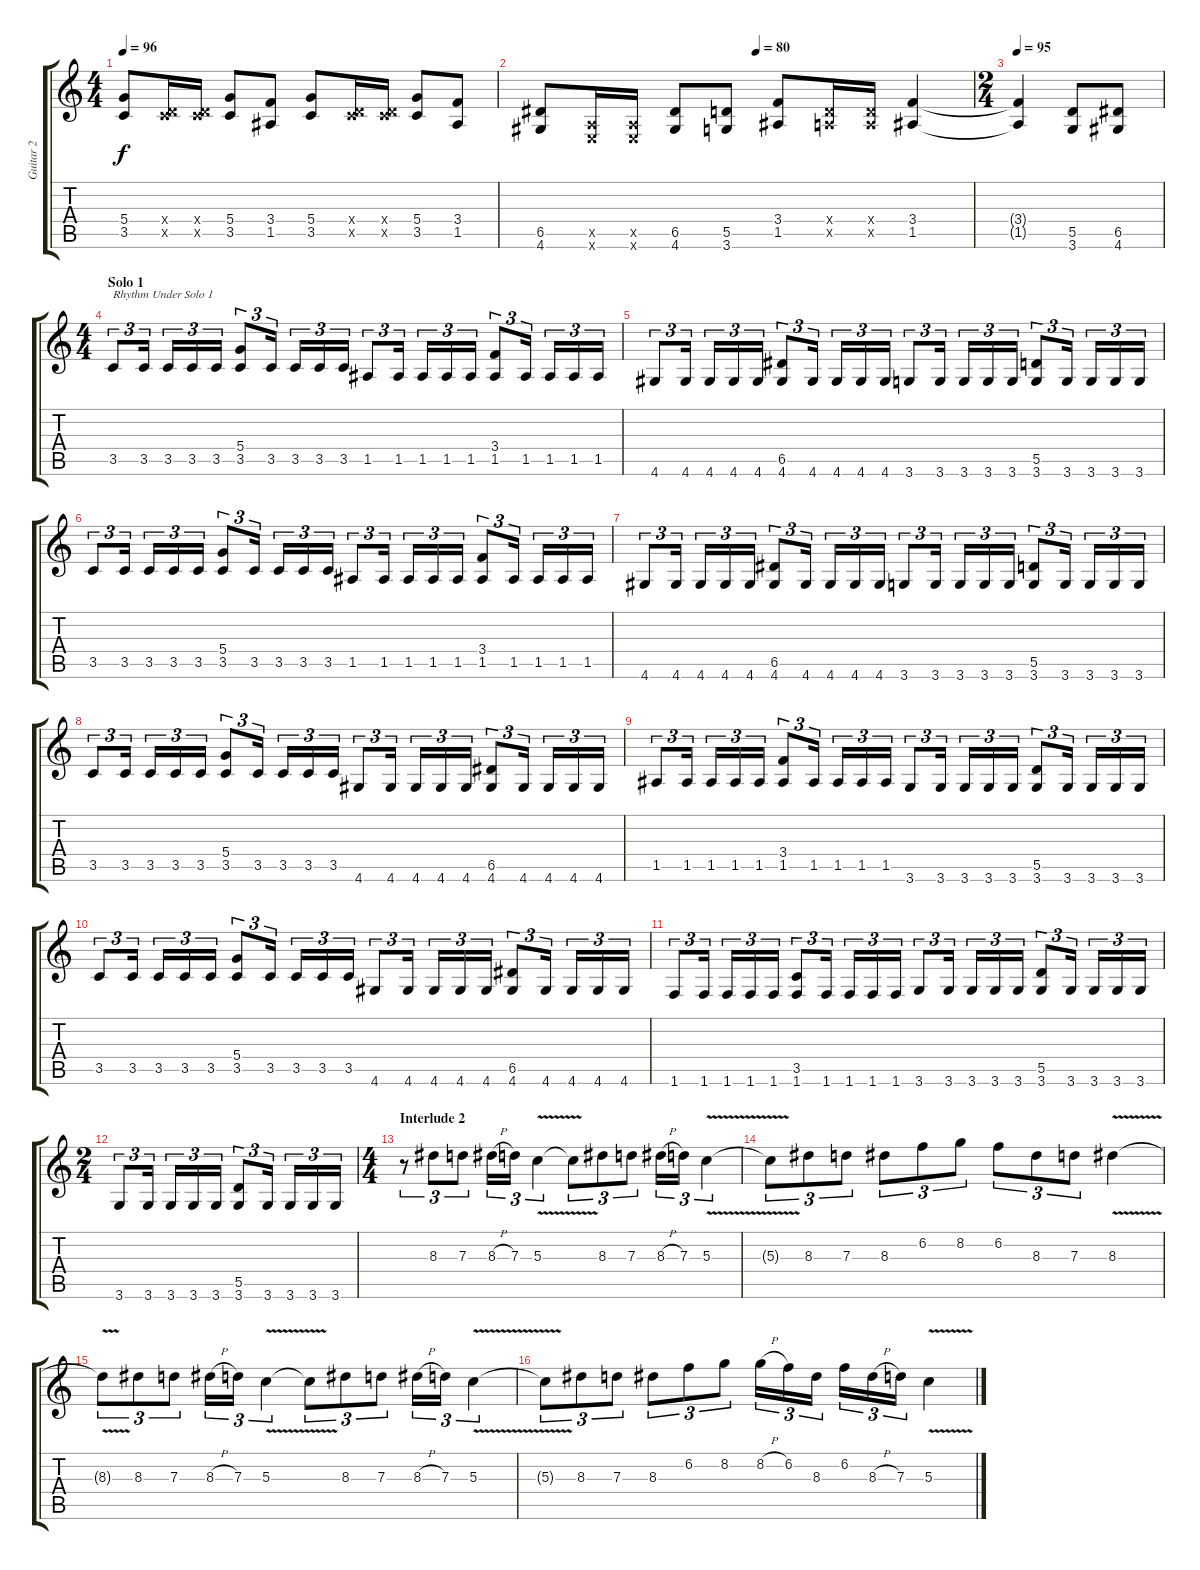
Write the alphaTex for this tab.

\track ("Guitar 2" "Guitar 2") {instrument overdrivenguitar}
\staff {score tabs}
\tuning (E4 B3 G3 D3 A2 E2) {hide}
\ts (4 4)
\tempo 96
\clef g2
\ks c
(5.4 3.5).8{dy f} (0.4{x} 3.5{x}).16 (0.4{x} 3.5{x}).16 (5.4 3.5).8 (3.4 1.5).8 (5.4 3.5).8 (0.4{x} 3.5{x}).16 (0.4{x} 3.5{x}).16 (5.4 3.5).8 (3.4 1.5).8 |
\tempo (80 0.5)
(6.5 4.6).8 (0.5{x} 0.6{x}).16 (0.5{x} 0.6{x}).16 (6.5 4.6).8 (5.5 3.6).8 (3.4 1.5).8 (0.4{x} 0.5{x}).16 (0.4{x} 0.5{x}).16 (3.4 1.5).4 |
\ts (2 4)
\tempo 95
(3.4{t} 1.5{t}).4 (5.5 3.6).8 (6.5 4.6).8 |
\ts (4 4)
\section ("" "Solo 1")
3.5.8{tu (3 2) txt "Rhythm Under Solo 1"} 3.5.16{tu (3 2)} 3.5.16{tu (3 2)} 3.5.16{tu (3 2)} 3.5.16{tu (3 2)} (5.4 3.5).8{tu (3 2)} 3.5.16{tu (3 2)} 3.5.16{tu (3 2)} 3.5.16{tu (3 2)} 3.5.16{tu (3 2)} 1.5.8{tu (3 2)} 1.5.16{tu (3 2)} 1.5.16{tu (3 2)} 1.5.16{tu (3 2)} 1.5.16{tu (3 2)} (3.4 1.5).8{tu (3 2)} 1.5.16{tu (3 2)} 1.5.16{tu (3 2)} 1.5.16{tu (3 2)} 1.5.16{tu (3 2)} |
4.6.8{tu (3 2)} 4.6.16{tu (3 2)} 4.6.16{tu (3 2)} 4.6.16{tu (3 2)} 4.6.16{tu (3 2)} (6.5 4.6).8{tu (3 2)} 4.6.16{tu (3 2)} 4.6.16{tu (3 2)} 4.6.16{tu (3 2)} 4.6.16{tu (3 2)} 3.6.8{tu (3 2)} 3.6.16{tu (3 2)} 3.6.16{tu (3 2)} 3.6.16{tu (3 2)} 3.6.16{tu (3 2)} (5.5 3.6).8{tu (3 2)} 3.6.16{tu (3 2)} 3.6.16{tu (3 2)} 3.6.16{tu (3 2)} 3.6.16{tu (3 2)} |
3.5.8{tu (3 2)} 3.5.16{tu (3 2)} 3.5.16{tu (3 2)} 3.5.16{tu (3 2)} 3.5.16{tu (3 2)} (5.4 3.5).8{tu (3 2)} 3.5.16{tu (3 2)} 3.5.16{tu (3 2)} 3.5.16{tu (3 2)} 3.5.16{tu (3 2)} 1.5.8{tu (3 2)} 1.5.16{tu (3 2)} 1.5.16{tu (3 2)} 1.5.16{tu (3 2)} 1.5.16{tu (3 2)} (3.4 1.5).8{tu (3 2)} 1.5.16{tu (3 2)} 1.5.16{tu (3 2)} 1.5.16{tu (3 2)} 1.5.16{tu (3 2)} |
4.6.8{tu (3 2)} 4.6.16{tu (3 2)} 4.6.16{tu (3 2)} 4.6.16{tu (3 2)} 4.6.16{tu (3 2)} (6.5 4.6).8{tu (3 2)} 4.6.16{tu (3 2)} 4.6.16{tu (3 2)} 4.6.16{tu (3 2)} 4.6.16{tu (3 2)} 3.6.8{tu (3 2)} 3.6.16{tu (3 2)} 3.6.16{tu (3 2)} 3.6.16{tu (3 2)} 3.6.16{tu (3 2)} (5.5 3.6).8{tu (3 2)} 3.6.16{tu (3 2)} 3.6.16{tu (3 2)} 3.6.16{tu (3 2)} 3.6.16{tu (3 2)} |
3.5.8{tu (3 2)} 3.5.16{tu (3 2)} 3.5.16{tu (3 2)} 3.5.16{tu (3 2)} 3.5.16{tu (3 2)} (5.4 3.5).8{tu (3 2)} 3.5.16{tu (3 2)} 3.5.16{tu (3 2)} 3.5.16{tu (3 2)} 3.5.16{tu (3 2)} 4.6.8{tu (3 2)} 4.6.16{tu (3 2)} 4.6.16{tu (3 2)} 4.6.16{tu (3 2)} 4.6.16{tu (3 2)} (6.5 4.6).8{tu (3 2)} 4.6.16{tu (3 2)} 4.6.16{tu (3 2)} 4.6.16{tu (3 2)} 4.6.16{tu (3 2)} |
1.5.8{tu (3 2)} 1.5.16{tu (3 2)} 1.5.16{tu (3 2)} 1.5.16{tu (3 2)} 1.5.16{tu (3 2)} (3.4 1.5).8{tu (3 2)} 1.5.16{tu (3 2)} 1.5.16{tu (3 2)} 1.5.16{tu (3 2)} 1.5.16{tu (3 2)} 3.6.8{tu (3 2)} 3.6.16{tu (3 2)} 3.6.16{tu (3 2)} 3.6.16{tu (3 2)} 3.6.16{tu (3 2)} (5.5 3.6).8{tu (3 2)} 3.6.16{tu (3 2)} 3.6.16{tu (3 2)} 3.6.16{tu (3 2)} 3.6.16{tu (3 2)} |
3.5.8{tu (3 2)} 3.5.16{tu (3 2)} 3.5.16{tu (3 2)} 3.5.16{tu (3 2)} 3.5.16{tu (3 2)} (5.4 3.5).8{tu (3 2)} 3.5.16{tu (3 2)} 3.5.16{tu (3 2)} 3.5.16{tu (3 2)} 3.5.16{tu (3 2)} 4.6.8{tu (3 2)} 4.6.16{tu (3 2)} 4.6.16{tu (3 2)} 4.6.16{tu (3 2)} 4.6.16{tu (3 2)} (6.5 4.6).8{tu (3 2)} 4.6.16{tu (3 2)} 4.6.16{tu (3 2)} 4.6.16{tu (3 2)} 4.6.16{tu (3 2)} |
1.6.8{tu (3 2)} 1.6.16{tu (3 2)} 1.6.16{tu (3 2)} 1.6.16{tu (3 2)} 1.6.16{tu (3 2)} (3.5 1.6).8{tu (3 2)} 1.6.16{tu (3 2)} 1.6.16{tu (3 2)} 1.6.16{tu (3 2)} 1.6.16{tu (3 2)} 3.6.8{tu (3 2)} 3.6.16{tu (3 2)} 3.6.16{tu (3 2)} 3.6.16{tu (3 2)} 3.6.16{tu (3 2)} (5.5 3.6).8{tu (3 2)} 3.6.16{tu (3 2)} 3.6.16{tu (3 2)} 3.6.16{tu (3 2)} 3.6.16{tu (3 2)} |
\ts (2 4)
3.6.8{tu (3 2)} 3.6.16{tu (3 2)} 3.6.16{tu (3 2)} 3.6.16{tu (3 2)} 3.6.16{tu (3 2)} (5.5 3.6).8{tu (3 2)} 3.6.16{tu (3 2)} 3.6.16{tu (3 2)} 3.6.16{tu (3 2)} 3.6.16{tu (3 2)} |
\ts (4 4)
\section ("" "Interlude 2")
r.8{tu (3 2) volume 8} 8.3.8{tu (3 2)} 7.3.8{tu (3 2)} 8.3{h}.16{tu (3 2)} 7.3.16{tu (3 2)} 5.3{v}.4{tu (3 2)} 5.3{t}.8{tu (3 2)} 8.3.8{tu (3 2)} 7.3.8{tu (3 2)} 8.3{h}.16{tu (3 2)} 7.3.16{tu (3 2)} 5.3{v}.4{tu (3 2)} |
5.3{t}.8{tu (3 2)} 8.3.8{tu (3 2)} 7.3.8{tu (3 2)} 8.3.8{tu (3 2)} 6.2.8{tu (3 2)} 8.2.8{tu (3 2)} 6.2.8{tu (3 2)} 8.3.8{tu (3 2)} 7.3.8{tu (3 2)} 8.3{v}.4 |
8.3{t}.8{tu (3 2)} 8.3.8{tu (3 2)} 7.3.8{tu (3 2)} 8.3{h}.16{tu (3 2)} 7.3.16{tu (3 2)} 5.3{v}.4{tu (3 2)} 5.3{t}.8{tu (3 2)} 8.3.8{tu (3 2)} 7.3.8{tu (3 2)} 8.3{h}.16{tu (3 2)} 7.3.16{tu (3 2)} 5.3{v}.4{tu (3 2)} |
5.3{t}.8{tu (3 2)} 8.3.8{tu (3 2)} 7.3.8{tu (3 2)} 8.3.8{tu (3 2)} 6.2.8{tu (3 2)} 8.2.8{tu (3 2)} 8.2{h}.16{tu (3 2) volume 11} 6.2.16{tu (3 2)} 8.3.16{tu (3 2)} 6.2.16{tu (3 2)} 8.3{h}.16{tu (3 2)} 7.3.16{tu (3 2)} 5.3{v}.4
